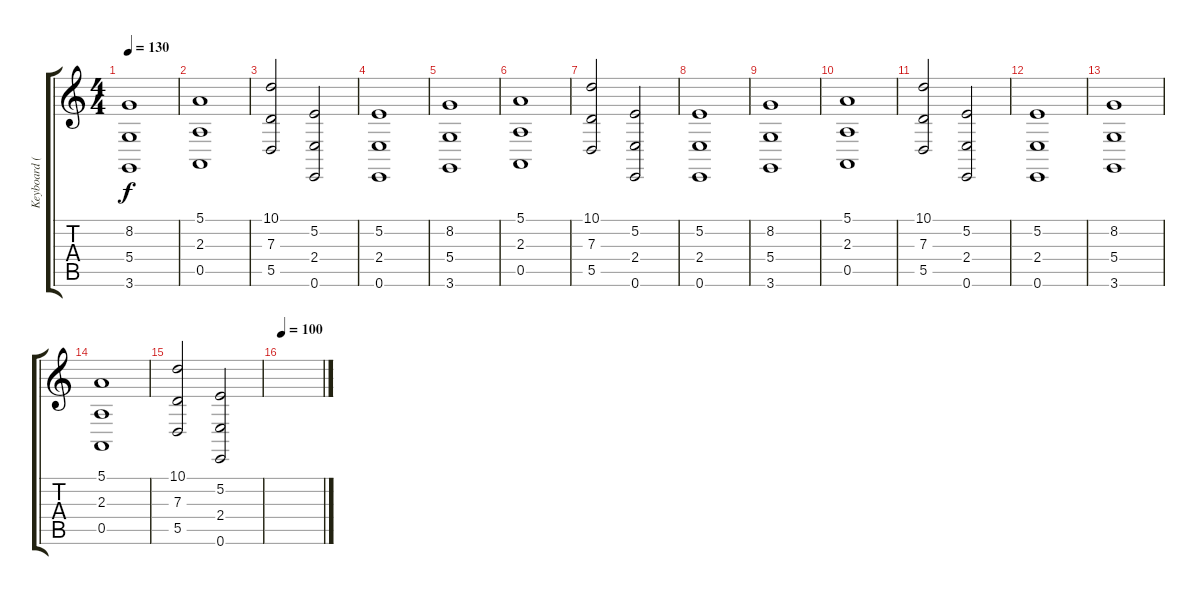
\track ("Keyboard (Lliam)" "Keyboard (") {instrument churchorgan}
\staff {score tabs}
\tuning (E4 B3 G3 D3 A2 E2) {hide}
\ts (4 4)
\tempo 130
\clef g2
\ks c
(8.2 5.4 3.6).1{dy f} |
(5.1 2.3 0.5).1 |
(10.1 7.3 5.5).2 (5.2 2.4 0.6).2 |
(5.2 2.4 0.6).1 |
(8.2 5.4 3.6).1 |
(5.1 2.3 0.5).1 |
(10.1 7.3 5.5).2 (5.2 2.4 0.6).2 |
(5.2 2.4 0.6).1 |
(8.2 5.4 3.6).1 |
(5.1 2.3 0.5).1 |
(10.1 7.3 5.5).2 (5.2 2.4 0.6).2 |
(5.2 2.4 0.6).1 |
(8.2 5.4 3.6).1 |
(5.1 2.3 0.5).1 |
(10.1 7.3 5.5).2 (5.2 2.4 0.6).2 |
\tempo 100
